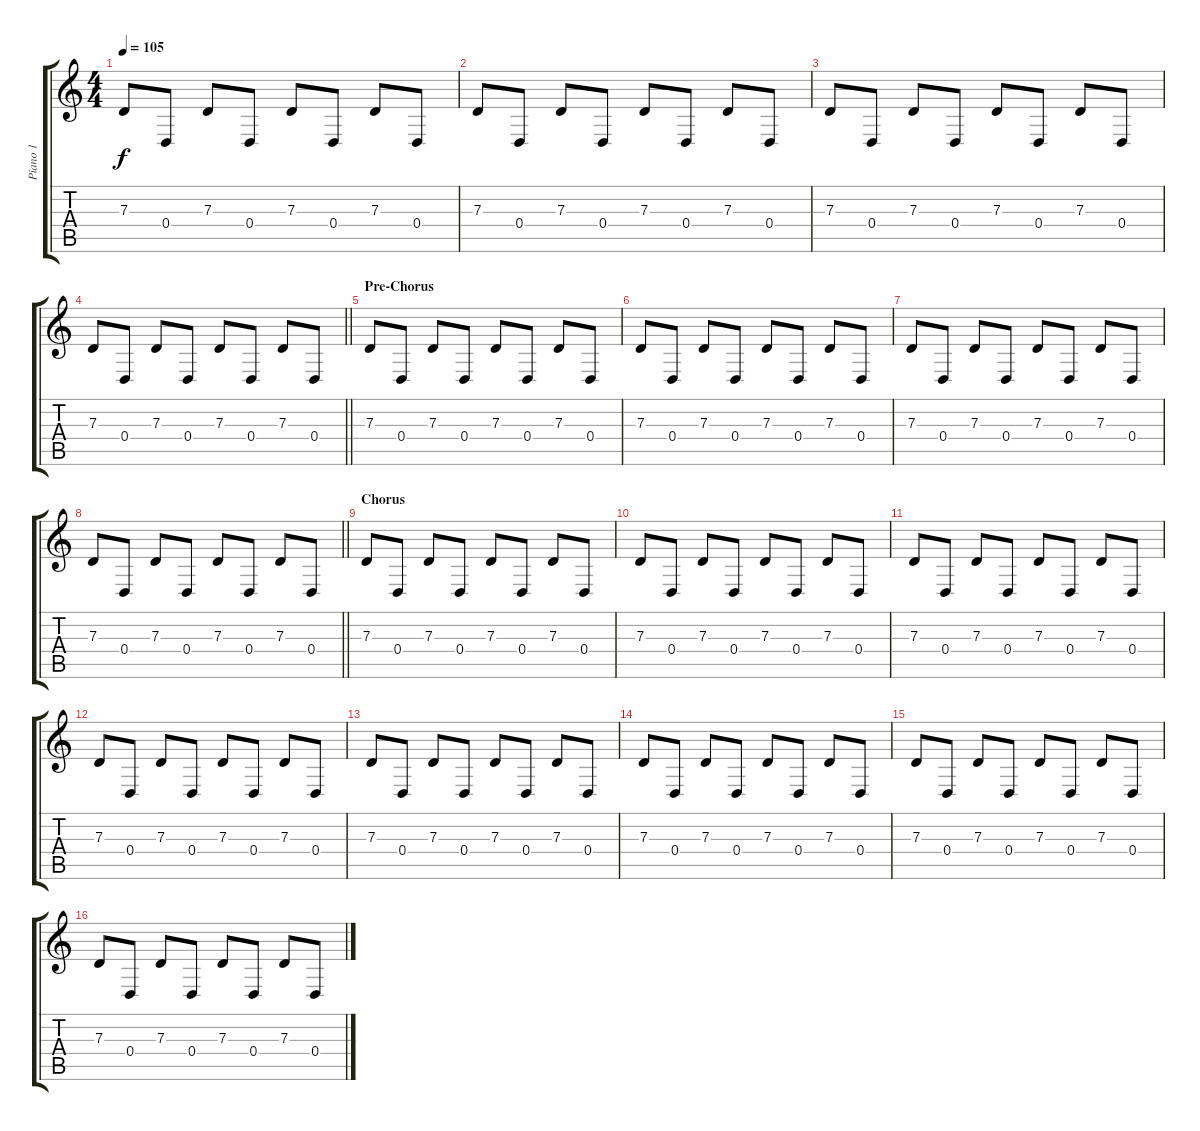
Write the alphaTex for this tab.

\track ("Piano 1" "Piano 1") {instrument acousticgrandpiano}
\staff {score tabs}
\tuning (E4 B3 G3 D3 A2 E2) {hide}
\ts (4 4)
\tempo 105
\clef g2
\ks c
7.3.8{dy f} 0.4.8 7.3.8 0.4.8 7.3.8 0.4.8 7.3.8 0.4.8 |
7.3.8 0.4.8 7.3.8 0.4.8 7.3.8 0.4.8 7.3.8 0.4.8 |
7.3.8 0.4.8 7.3.8 0.4.8 7.3.8 0.4.8 7.3.8 0.4.8 |
\barLineRight lightlight
7.3.8 0.4.8 7.3.8 0.4.8 7.3.8 0.4.8 7.3.8 0.4.8 |
\section ("" "Pre-Chorus")
7.3.8 0.4.8 7.3.8 0.4.8 7.3.8 0.4.8 7.3.8 0.4.8 |
7.3.8 0.4.8 7.3.8 0.4.8 7.3.8 0.4.8 7.3.8 0.4.8 |
7.3.8 0.4.8 7.3.8 0.4.8 7.3.8 0.4.8 7.3.8 0.4.8 |
\barLineRight lightlight
7.3.8 0.4.8 7.3.8 0.4.8 7.3.8 0.4.8 7.3.8 0.4.8 |
\section ("" "Chorus")
7.3.8 0.4.8 7.3.8 0.4.8 7.3.8 0.4.8 7.3.8 0.4.8 |
7.3.8 0.4.8 7.3.8 0.4.8 7.3.8 0.4.8 7.3.8 0.4.8 |
7.3.8 0.4.8 7.3.8 0.4.8 7.3.8 0.4.8 7.3.8 0.4.8 |
7.3.8 0.4.8 7.3.8 0.4.8 7.3.8 0.4.8 7.3.8 0.4.8 |
7.3.8 0.4.8 7.3.8 0.4.8 7.3.8 0.4.8 7.3.8 0.4.8 |
7.3.8 0.4.8 7.3.8 0.4.8 7.3.8 0.4.8 7.3.8 0.4.8 |
7.3.8 0.4.8 7.3.8 0.4.8 7.3.8 0.4.8 7.3.8 0.4.8 |
7.3.8 0.4.8 7.3.8 0.4.8 7.3.8 0.4.8 7.3.8 0.4.8
